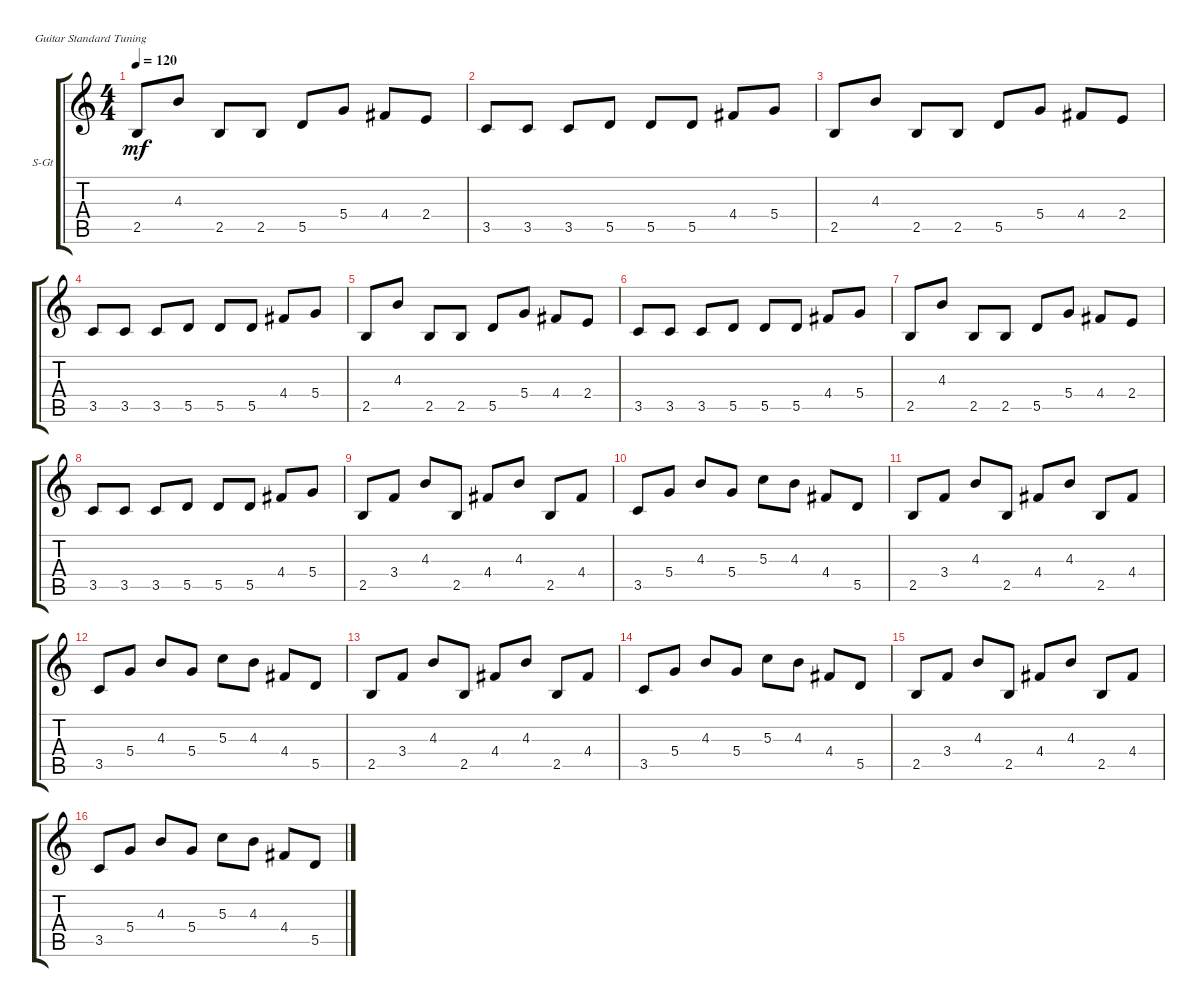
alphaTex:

\defaultSystemsLayout 4
\bracketExtendMode groupsimilarinstruments
\firstSystemTrackNameOrientation horizontal
\otherSystemsTrackNameOrientation horizontal
\track ("Steel Guitar" "S-Gt") {instrument acousticguitarsteel}
\staff {score tabs}
\tuning (E4 B3 G3 D3 A2 E2)
\ts (4 4)
\tempo 120
\clef g2
\ks c
2.5.8{dy mf} 4.3.8 2.5.8 2.5.8 5.5.8 5.4.8 4.4.8 2.4.8 |
3.5.8 3.5.8 3.5.8 5.5.8 5.5.8 5.5.8 4.4.8 5.4.8 |
2.5.8 4.3.8 2.5.8 2.5.8 5.5.8 5.4.8 4.4.8 2.4.8 |
3.5.8 3.5.8 3.5.8 5.5.8 5.5.8 5.5.8 4.4.8 5.4.8 |
2.5.8 4.3.8 2.5.8 2.5.8 5.5.8 5.4.8 4.4.8 2.4.8 |
3.5.8 3.5.8 3.5.8 5.5.8 5.5.8 5.5.8 4.4.8 5.4.8 |
2.5.8 4.3.8 2.5.8 2.5.8 5.5.8 5.4.8 4.4.8 2.4.8 |
3.5.8 3.5.8 3.5.8 5.5.8 5.5.8 5.5.8 4.4.8 5.4.8 |
2.5.8 3.4.8 4.3.8 2.5.8 4.4.8 4.3.8 2.5.8 4.4.8 |
3.5.8 5.4.8 4.3.8 5.4.8 5.3.8 4.3.8 4.4.8 5.5.8 |
2.5.8 3.4.8 4.3.8 2.5.8 4.4.8 4.3.8 2.5.8 4.4.8 |
3.5.8 5.4.8 4.3.8 5.4.8 5.3.8 4.3.8 4.4.8 5.5.8 |
2.5.8 3.4.8 4.3.8 2.5.8 4.4.8 4.3.8 2.5.8 4.4.8 |
3.5.8 5.4.8 4.3.8 5.4.8 5.3.8 4.3.8 4.4.8 5.5.8 |
2.5.8 3.4.8 4.3.8 2.5.8 4.4.8 4.3.8 2.5.8 4.4.8 |
3.5.8 5.4.8 4.3.8 5.4.8 5.3.8 4.3.8 4.4.8 5.5.8
